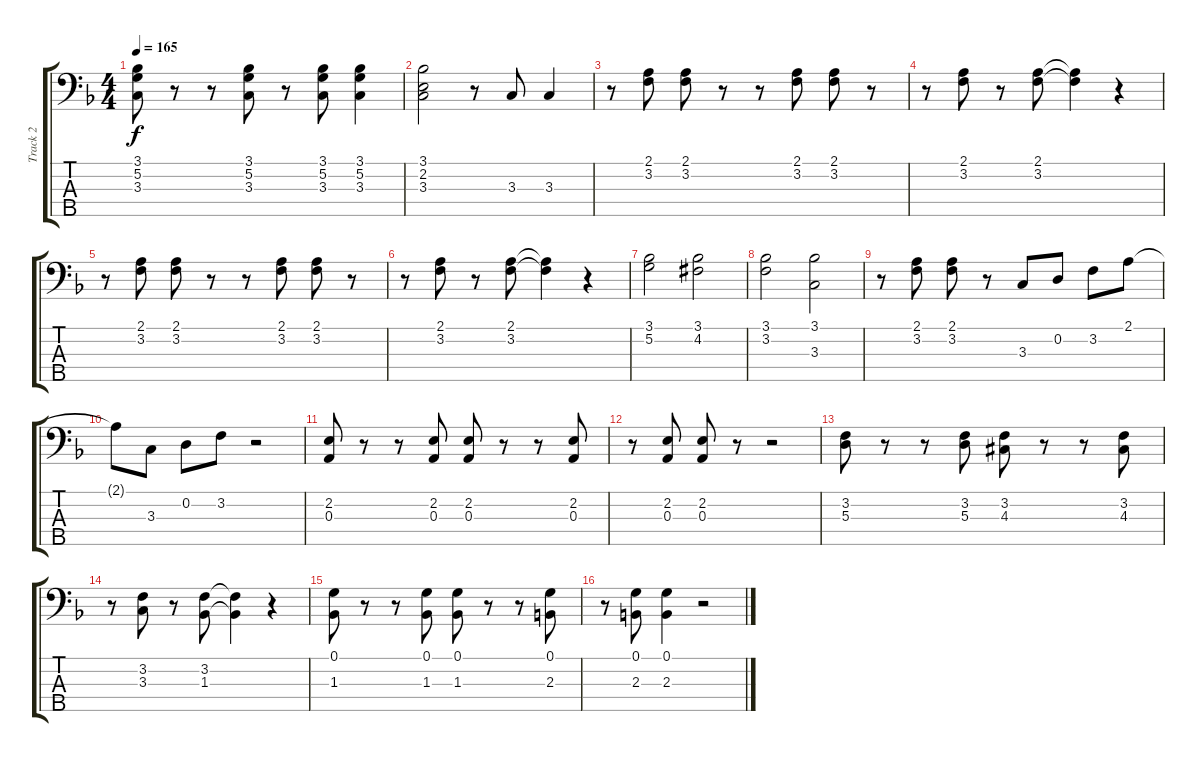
\track ("Track 2" "Track 2") {instrument electricbassfinger}
\staff {score tabs}
\tuning (G2 D2 A1 E1 B0) {hide}
\ts (4 4)
\tempo 165
\clef f4
\ks f
(3.1 5.2 3.3).8{dy f} r.8 r.8 (3.1 5.2 3.3).8 r.8 (3.1 5.2 3.3).8 (3.1 5.2 3.3).4 |
(3.1 2.2 3.3).2 r.8 3.3.8 3.3.4 |
r.8 (2.1 3.2).8 (2.1 3.2).8 r.8 r.8 (2.1 3.2).8 (2.1 3.2).8 r.8 |
r.8 (2.1 3.2).8 r.8 (2.1 3.2).8 (2.1{t} 3.2{t}).4 r.4 |
r.8 (2.1 3.2).8 (2.1 3.2).8 r.8 r.8 (2.1 3.2).8 (2.1 3.2).8 r.8 |
r.8 (2.1 3.2).8 r.8 (2.1 3.2).8 (2.1{t} 3.2{t}).4 r.4 |
(3.1 5.2).2 (3.1 4.2{acc #}).2 |
(3.1 3.2).2 (3.1 3.3).2 |
r.8 (2.1 3.2).8 (2.1 3.2).8 r.8 3.3.8 0.2.8 3.2.8 2.1.8 |
2.1{t}.8 3.3.8 0.2.8 3.2.8 r.2 |
(2.2 0.3).8 r.8 r.8 (2.2 0.3).8 (2.2 0.3).8 r.8 r.8 (2.2 0.3).8 |
r.8 (2.2 0.3).8 (2.2 0.3).8 r.8 r.2 |
(3.2 5.3).8 r.8 r.8 (3.2 5.3).8 (3.2 4.3{acc #}).8 r.8 r.8 (3.2 4.3{acc #}).8 |
r.8 (3.2 3.3).8 r.8 (3.2 1.3).8 (3.2{t} 1.3{t}).4 r.4 |
(0.1 1.3).8 r.8 r.8 (0.1 1.3).8 (0.1 1.3).8 r.8 r.8 (0.1 2.3).8 |
r.8 (0.1 2.3).8 (0.1 2.3).4 r.2
